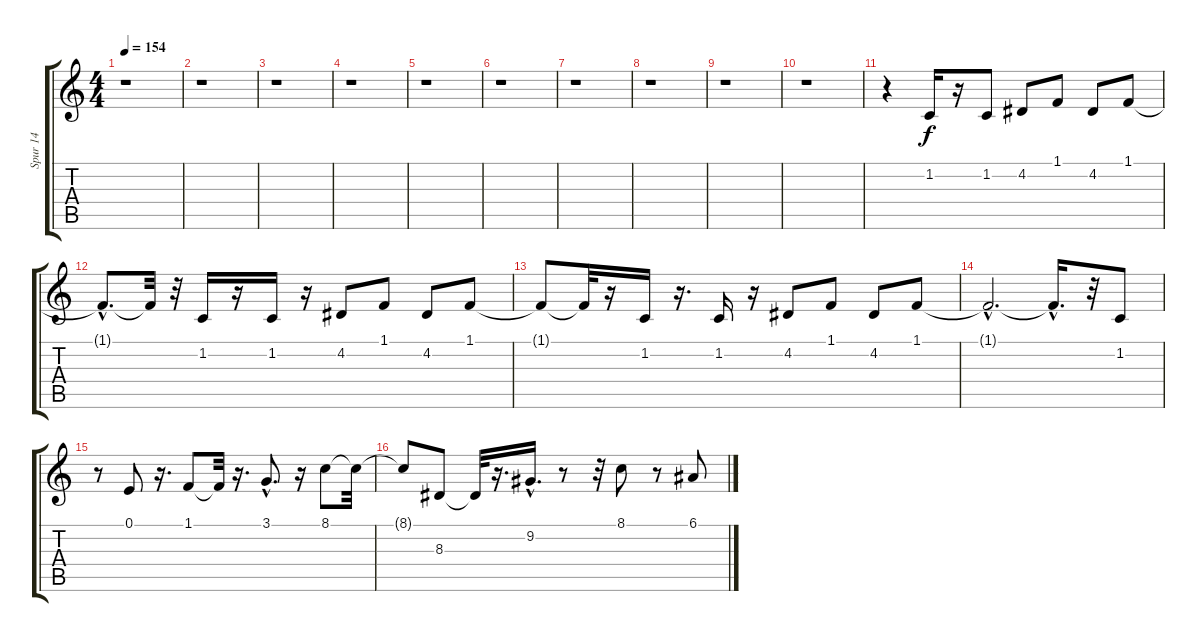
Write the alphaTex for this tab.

\track ("Spur 14" "Spur 14") {instrument acousticgrandpiano}
\staff {score tabs}
\tuning (E4 B3 G3 D3 A2 E2) {hide}
\ts (4 4)
\tempo 154
\clef g2
\ks c
r.1{dy f} |
r.1 |
r.1 |
r.1 |
r.1 |
r.1 |
r.1 |
r.1 |
r.1 |
r.1 |
r.4 1.2.16 r.16 1.2.8 4.2.8 1.1.8 4.2.8 1.1.8 |
1.1{hac t}.8{d} 1.1{t}.32 r.32 1.2.16 r.16 1.2.16 r.16 4.2.8 1.1.8 4.2.8 1.1.8 |
1.1{t}.8 1.1{t}.32 r.16 1.2.16 r.16{d} 1.2.16 r.16 4.2.8 1.1.8 4.2.8 1.1.8 |
1.1{hac t}.2{d} 1.1{hac t}.16{d} r.32 1.2.8 |
r.8 0.1.8 r.16{d} 1.1.8 1.1{t}.32 r.16{d} 3.1{hac}.8{d} r.16 8.1.8 8.1{t}.32 |
8.1{t}.8 8.3.8 8.3{t}.32 r.16{d} 9.2{hac}.16{d} r.8 r.32 8.1.8 r.8 6.1.8
